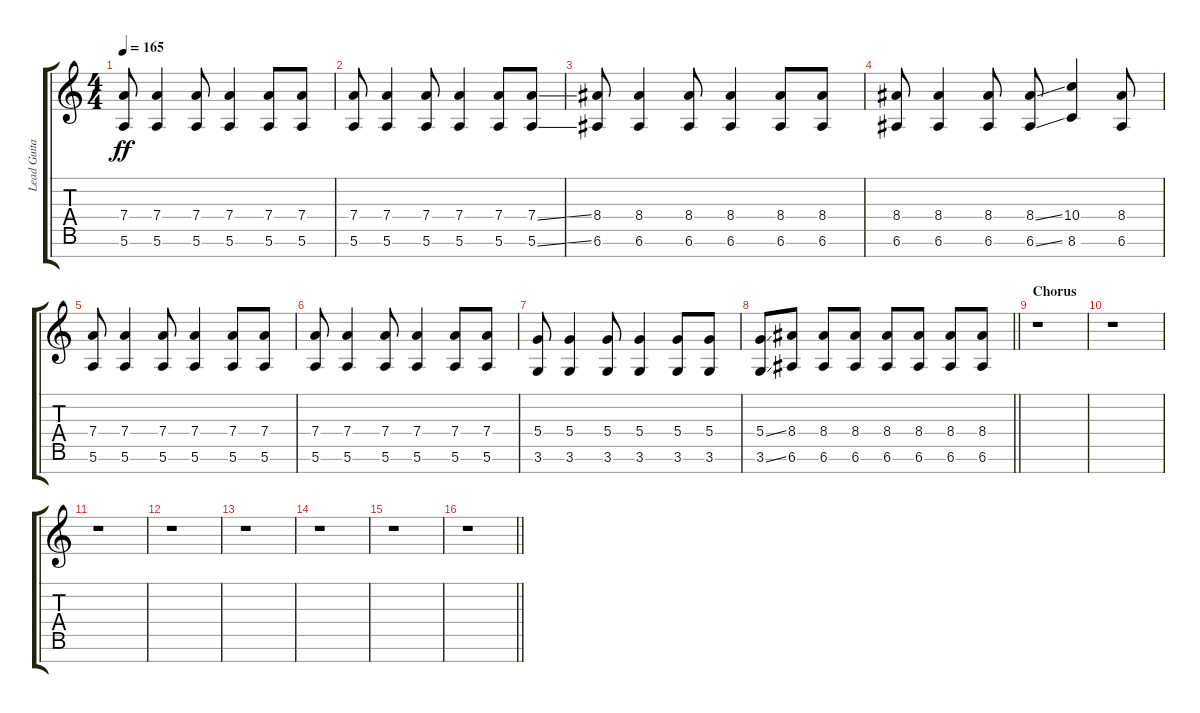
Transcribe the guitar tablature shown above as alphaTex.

\track ("Lead Guitar" "Lead Guita") {instrument distortionguitar}
\staff {score tabs}
\tuning (E4 B3 G3 D3 A2 E2 B1) {hide}
\ts (4 4)
\tempo 165
\clef g2
\ks c
(7.4 5.6).8{dy ff} (7.4 5.6).4 (7.4 5.6).8 (7.4 5.6).4 (7.4 5.6).8 (7.4 5.6).8 |
(7.4 5.6).8 (7.4 5.6).4 (7.4 5.6).8 (7.4 5.6).4 (7.4 5.6).8 (7.4{ss} 5.6{ss}).8 |
(8.4 6.6).8 (8.4 6.6).4 (8.4 6.6).8 (8.4 6.6).4 (8.4 6.6).8 (8.4 6.6).8 |
(8.4 6.6).8 (8.4 6.6).4 (8.4 6.6).8 (8.4{ss} 6.6{ss}).8 (10.4 8.6).4 (8.4 6.6).8 |
(7.4 5.6).8 (7.4 5.6).4 (7.4 5.6).8 (7.4 5.6).4 (7.4 5.6).8 (7.4 5.6).8 |
(7.4 5.6).8 (7.4 5.6).4 (7.4 5.6).8 (7.4 5.6).4 (7.4 5.6).8 (7.4 5.6).8 |
(5.4 3.6).8 (5.4 3.6).4 (5.4 3.6).8 (5.4 3.6).4 (5.4 3.6).8 (5.4 3.6).8 |
\barLineRight lightlight
(5.4{ss} 3.6{ss}).8 (8.4 6.6).8 (8.4 6.6).8 (8.4 6.6).8 (8.4 6.6).8 (8.4 6.6).8 (8.4 6.6).8 (8.4 6.6).8 |
\section ("" "Chorus")
r.1 |
r.1 |
r.1 |
r.1 |
r.1 |
r.1 |
r.1 |
\barLineRight lightlight
r.1
